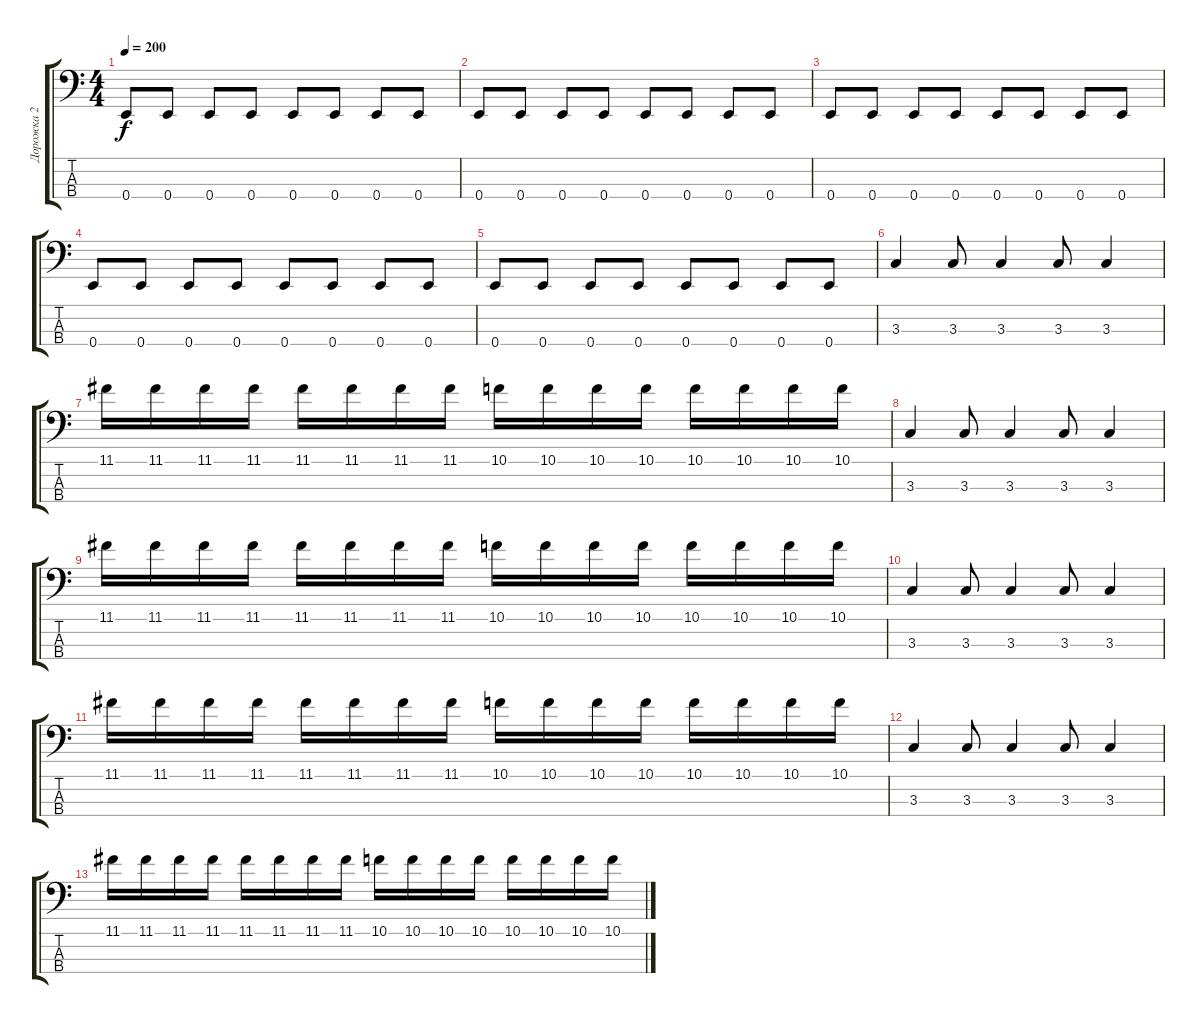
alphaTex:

\track ("Дорожка 2" "Дорожка 2") {instrument electricbassfinger}
\staff {score tabs}
\tuning (G2 D2 A1 E1) {hide}
\ts (4 4)
\tempo 200
\clef f4
\ks c
0.4.8{dy f} 0.4.8 0.4.8 0.4.8 0.4.8 0.4.8 0.4.8 0.4.8 |
0.4.8 0.4.8 0.4.8 0.4.8 0.4.8 0.4.8 0.4.8 0.4.8 |
0.4.8 0.4.8 0.4.8 0.4.8 0.4.8 0.4.8 0.4.8 0.4.8 |
0.4.8 0.4.8 0.4.8 0.4.8 0.4.8 0.4.8 0.4.8 0.4.8 |
0.4.8 0.4.8 0.4.8 0.4.8 0.4.8 0.4.8 0.4.8 0.4.8 |
3.3.4 3.3.8 3.3.4 3.3.8 3.3.4 |
11.1.16 11.1.16 11.1.16 11.1.16 11.1.16 11.1.16 11.1.16 11.1.16 10.1.16 10.1.16 10.1.16 10.1.16 10.1.16 10.1.16 10.1.16 10.1.16 |
3.3.4 3.3.8 3.3.4 3.3.8 3.3.4 |
11.1.16 11.1.16 11.1.16 11.1.16 11.1.16 11.1.16 11.1.16 11.1.16 10.1.16 10.1.16 10.1.16 10.1.16 10.1.16 10.1.16 10.1.16 10.1.16 |
3.3.4 3.3.8 3.3.4 3.3.8 3.3.4 |
11.1.16 11.1.16 11.1.16 11.1.16 11.1.16 11.1.16 11.1.16 11.1.16 10.1.16 10.1.16 10.1.16 10.1.16 10.1.16 10.1.16 10.1.16 10.1.16 |
3.3.4 3.3.8 3.3.4 3.3.8 3.3.4 |
11.1.16 11.1.16 11.1.16 11.1.16 11.1.16 11.1.16 11.1.16 11.1.16 10.1.16 10.1.16 10.1.16 10.1.16 10.1.16 10.1.16 10.1.16 10.1.16
